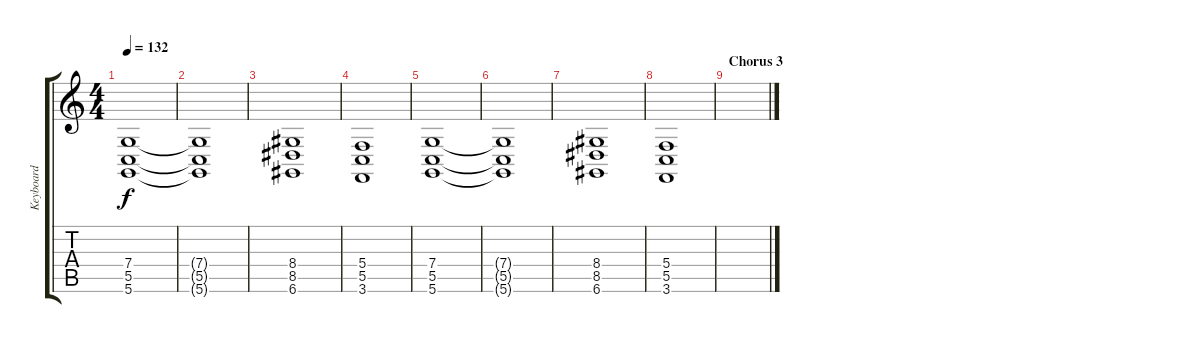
\track ("Keyboard" "Keyboard") {instrument lead2sawtooth}
\staff {score tabs}
\tuning (D4 A3 F3 C3 G2 D2) {hide}
\ts (4 4)
\tempo 132
\clef g2
\ks c
(7.4 5.5 5.6).1{dy f instrument synthstrings2} |
(7.4{t} 5.5{t} 5.6{t}).1 |
(8.4 8.5 6.6).1 |
(5.4 5.5 3.6).1 |
(7.4 5.5 5.6).1 |
(7.4{t} 5.5{t} 5.6{t}).1 |
(8.4 8.5 6.6).1 |
(5.4 5.5 3.6).1 |
\section ("" "Chorus 3")
